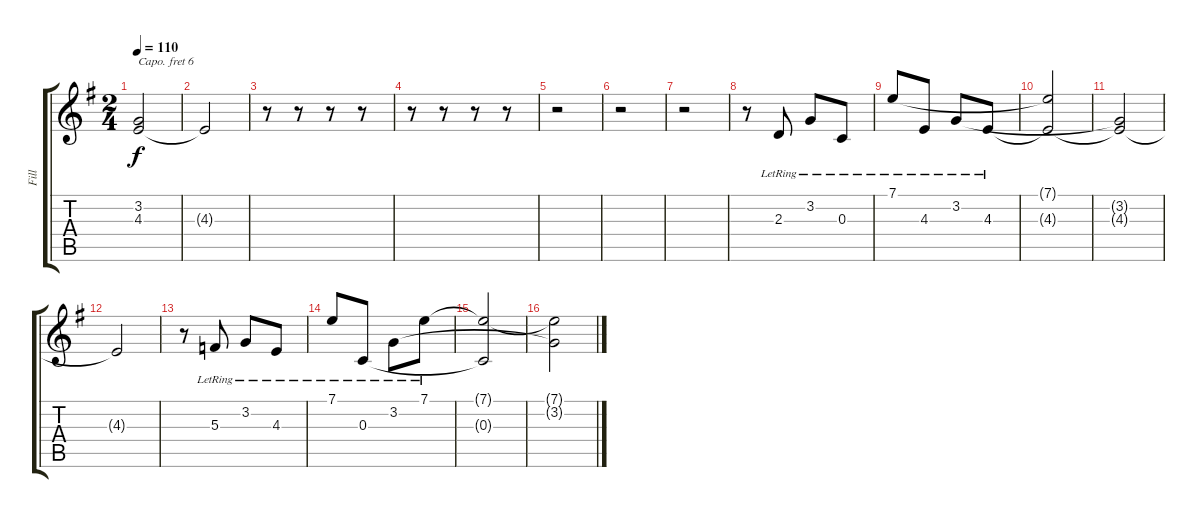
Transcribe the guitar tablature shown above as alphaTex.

\track ("Fill" "Fill") {instrument acousticgrandpiano}
\staff {score tabs}
\capo 6
\tuning (Eb4 Bb3 Gb3 Db3 Ab2 Eb2) {hide}
\ts (2 4)
\tempo 110
\clef g2
\ks g
(3.2{t} 4.3{t}).2{dy f} |
4.3{t}.2 |
r.8 r.8 r.8 r.8 |
r.8 r.8 r.8 r.8 |
r.2 |
r.2 |
r.2 |
r.8 2.3{lr}.8 3.2{lr}.8 0.3{lr}.8 |
7.1{lr}.8 4.3{lr}.8 3.2{lr}.8 4.3{lr}.8 |
(7.1{t} 4.3{t}).2 |
(3.2{t} 4.3{t}).2 |
4.3{t}.2 |
r.8 5.3{lr}.8 3.2{lr}.8 4.3{lr}.8 |
7.1{lr}.8 0.3{lr}.8 3.2{lr}.8 7.1{lr}.8 |
(7.1{t} 0.3{t}).2 |
(7.1{t} 3.2{t}).2
